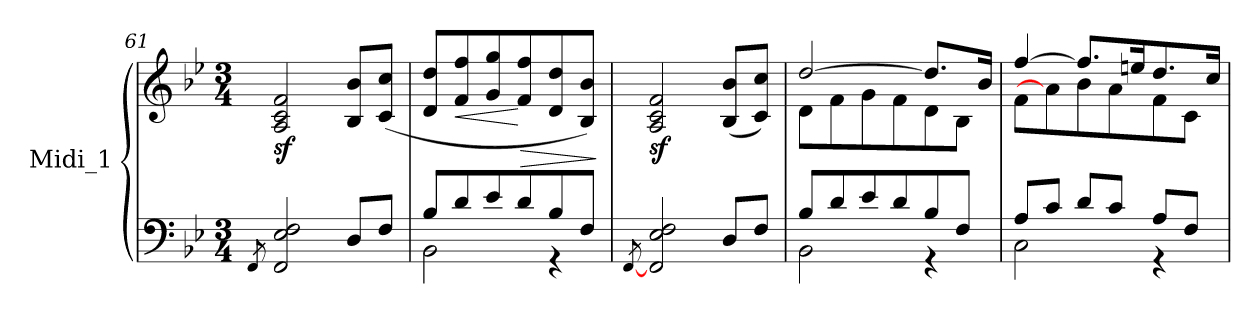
**kern	**kern	**dynam
*part1	*part1	*part1
*staff2	*staff1	*staff1/2
*I"Midi_1	*	*
*clefF4	*clefG2	*
*k[b-e-]	*k[b-e-]	*
*B-:	*B-:	*
*M3/4	*M3/4	*
=61	=61	=61
8qFF/_	.	.
*^	*^	*
!	!	!	!	!LO:DY:b
2FF/ 2E-/ 2F/	2ryy	2A/ 2c/ 2f/	2ryy	sf
8D/L	4ryy	8B-/ 8b-/L	4ryy	.
8F/J	.	(>8c/ 8cc/J	.	.
!!LO:PB:g=z	!!
=62	=62	=62	=62	=62
8B-/L	2BB-\	8d/ 8dd/L	2ryy	.
!	!	!	!	!LO:HP:b
8d/	.	8f/ 8ff/	.	<
8e-/	.	8g/ 8gg/	.	.
!	!	!	!	!LO:HP:n=1:b
8d/	.	8f/ 8ff/	.	[ >
8B-/	4r	8d/ 8dd/	4ryy	.
8F/J	.	8B-/ 8b-/J)	.	.
*v	*v	*	*	*
*	*v	*v	*
.	.	]
!!LO:LB:g=z
=63	=63	=63
[8qFF/	.	.
*^	*^	*
!	!	!	!	!LO:DY:b
2FF/ 2E-/ 2F/	2ryy	2A/ 2c/ 2f/	2ryy	sf
8D/L	4ryy	(8B-/ 8b-/L	4ryy	.
8F/J	.	8c/ 8cc/J)	.	.
=64	=64	=64	=64	=64
8B-/L	2BB-\	[2dd/	8d\L	.
8d/	.	.	8f\	.
8e-/	.	.	8g\	.
8d/	.	.	8f\	.
8B-/	4r	8.dd/L]	8d\	.
8F/J	.	.	8B-\J	.
.	.	16b-/Jk	.	.
=65	=65	=65	=65	=65
8A/L	2C\	[4ff/	8f\L	.
8c/J	.	.	8a\]	.
8d/L	.	8.ff/L]	8b-\	.
8c/J	.	.	8a\	.
.	.	16een/K	.	.
8A/L	4r	8.dd/	8f\	.
8F/J	.	.	8c\J	.
.	.	16cc/Jk	.	.
*v	*v	*	*	*
*	*v	*v	*
=	=	=
*-	*-	*-
